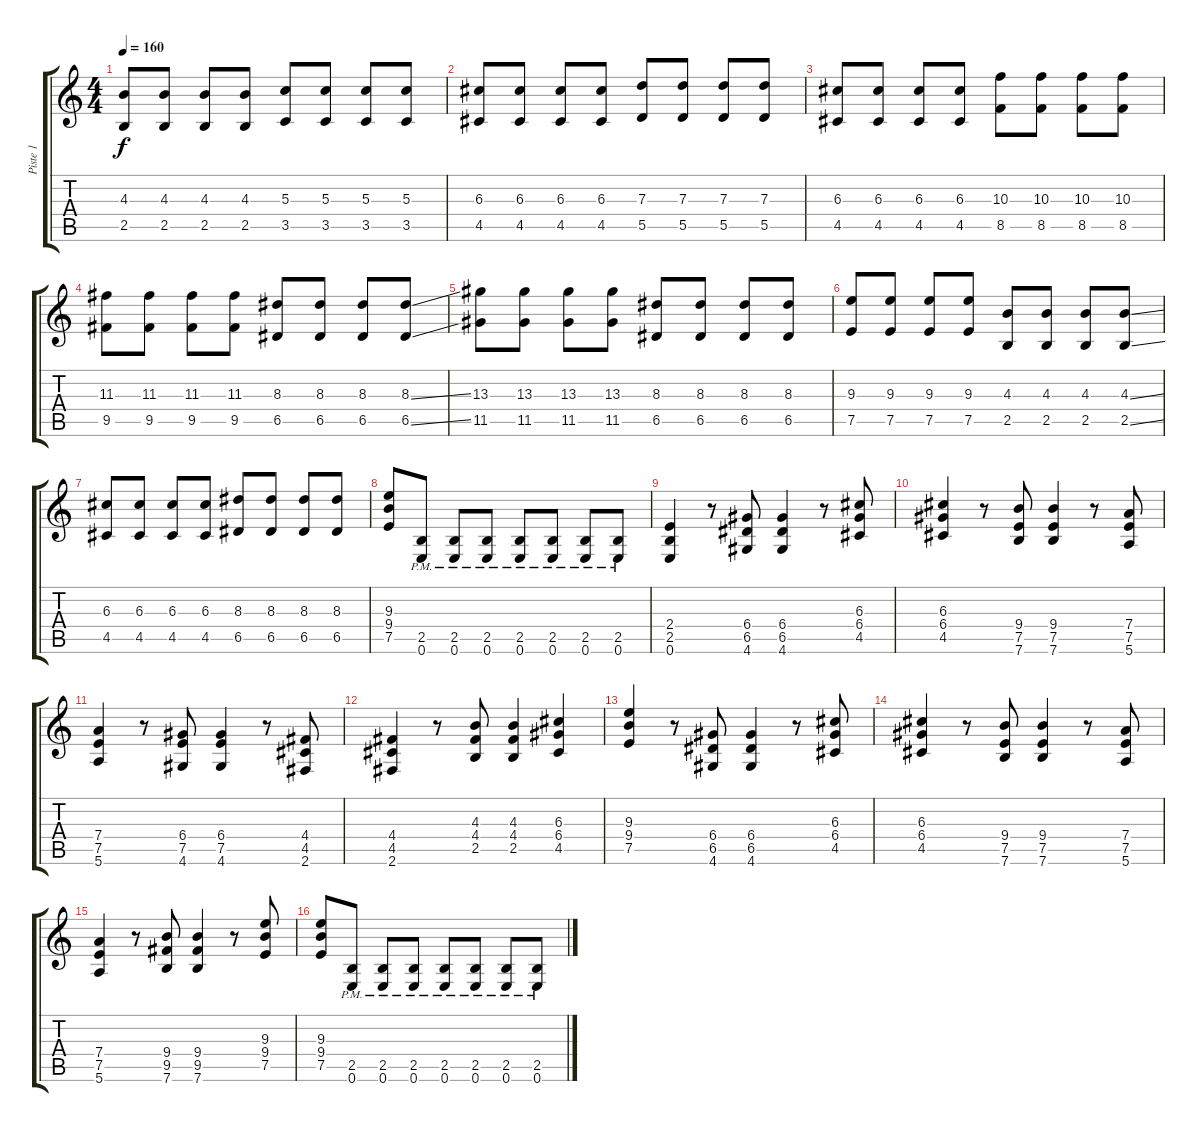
\track ("Piste 1" "Piste 1") {instrument distortionguitar}
\staff {score tabs}
\tuning (E4 B3 G3 D3 A2 E2) {hide}
\ts (4 4)
\tempo 160
\clef g2
\ks c
(4.3 2.5).8{dy f instrument distortionguitar} (4.3 2.5).8 (4.3 2.5).8 (4.3 2.5).8 (5.3 3.5).8 (5.3 3.5).8 (5.3 3.5).8 (5.3 3.5).8 |
(6.3 4.5).8 (6.3 4.5).8 (6.3 4.5).8 (6.3 4.5).8 (7.3 5.5).8 (7.3 5.5).8 (7.3 5.5).8 (7.3 5.5).8 |
(6.3 4.5).8 (6.3 4.5).8 (6.3 4.5).8 (6.3 4.5).8 (10.3 8.5).8 (10.3 8.5).8 (10.3 8.5).8 (10.3 8.5).8 |
(11.3 9.5).8 (11.3 9.5).8 (11.3 9.5).8 (11.3 9.5).8 (8.3 6.5).8 (8.3 6.5).8 (8.3 6.5).8 (8.3{ss} 6.5{ss}).8 |
(13.3 11.5).8 (13.3 11.5).8 (13.3 11.5).8 (13.3 11.5).8 (8.3 6.5).8 (8.3 6.5).8 (8.3 6.5).8 (8.3 6.5).8 |
(9.3 7.5).8 (9.3 7.5).8 (9.3 7.5).8 (9.3 7.5).8 (4.3 2.5).8 (4.3 2.5).8 (4.3 2.5).8 (4.3{ss} 2.5{ss}).8 |
(6.3 4.5).8 (6.3 4.5).8 (6.3 4.5).8 (6.3 4.5).8 (8.3 6.5).8 (8.3 6.5).8 (8.3 6.5).8 (8.3 6.5).8 |
(9.3 9.4 7.5).8 (2.5{pm} 0.6).8 (2.5{pm} 0.6).8 (2.5{pm} 0.6).8 (2.5{pm} 0.6).8 (2.5{pm} 0.6).8 (2.5{pm} 0.6).8 (2.5{pm} 0.6).8 |
(2.4 2.5 0.6).4 r.8 (6.4 6.5 4.6).8 (6.4 6.5 4.6).4 r.8 (6.3 6.4 4.5).8 |
(6.3 6.4 4.5).4 r.8 (9.4 7.5 7.6).8 (9.4 7.5 7.6).4 r.8 (7.4 7.5 5.6).8 |
(7.4 7.5 5.6).4 r.8 (6.4 7.5 4.6).8 (6.4 7.5 4.6).4 r.8 (4.4 4.5 2.6).8 |
(4.4 4.5 2.6).4 r.8 (4.3 4.4 2.5).8 (4.3 4.4 2.5).4 (6.3 6.4 4.5).4 |
(9.3 9.4 7.5).4 r.8 (6.4 6.5 4.6).8 (6.4 6.5 4.6).4 r.8 (6.3 6.4 4.5).8 |
(6.3 6.4 4.5).4 r.8 (9.4 7.5 7.6).8 (9.4 7.5 7.6).4 r.8 (7.4 7.5 5.6).8 |
(7.4 7.5 5.6).4 r.8 (9.4 9.5 7.6).8 (9.4 9.5 7.6).4 r.8 (9.3 9.4 7.5).8 |
(9.3 9.4 7.5).8 (2.5{pm} 0.6).8 (2.5{pm} 0.6).8 (2.5{pm} 0.6).8 (2.5{pm} 0.6).8 (2.5{pm} 0.6).8 (2.5{pm} 0.6).8 (2.5{pm} 0.6).8
